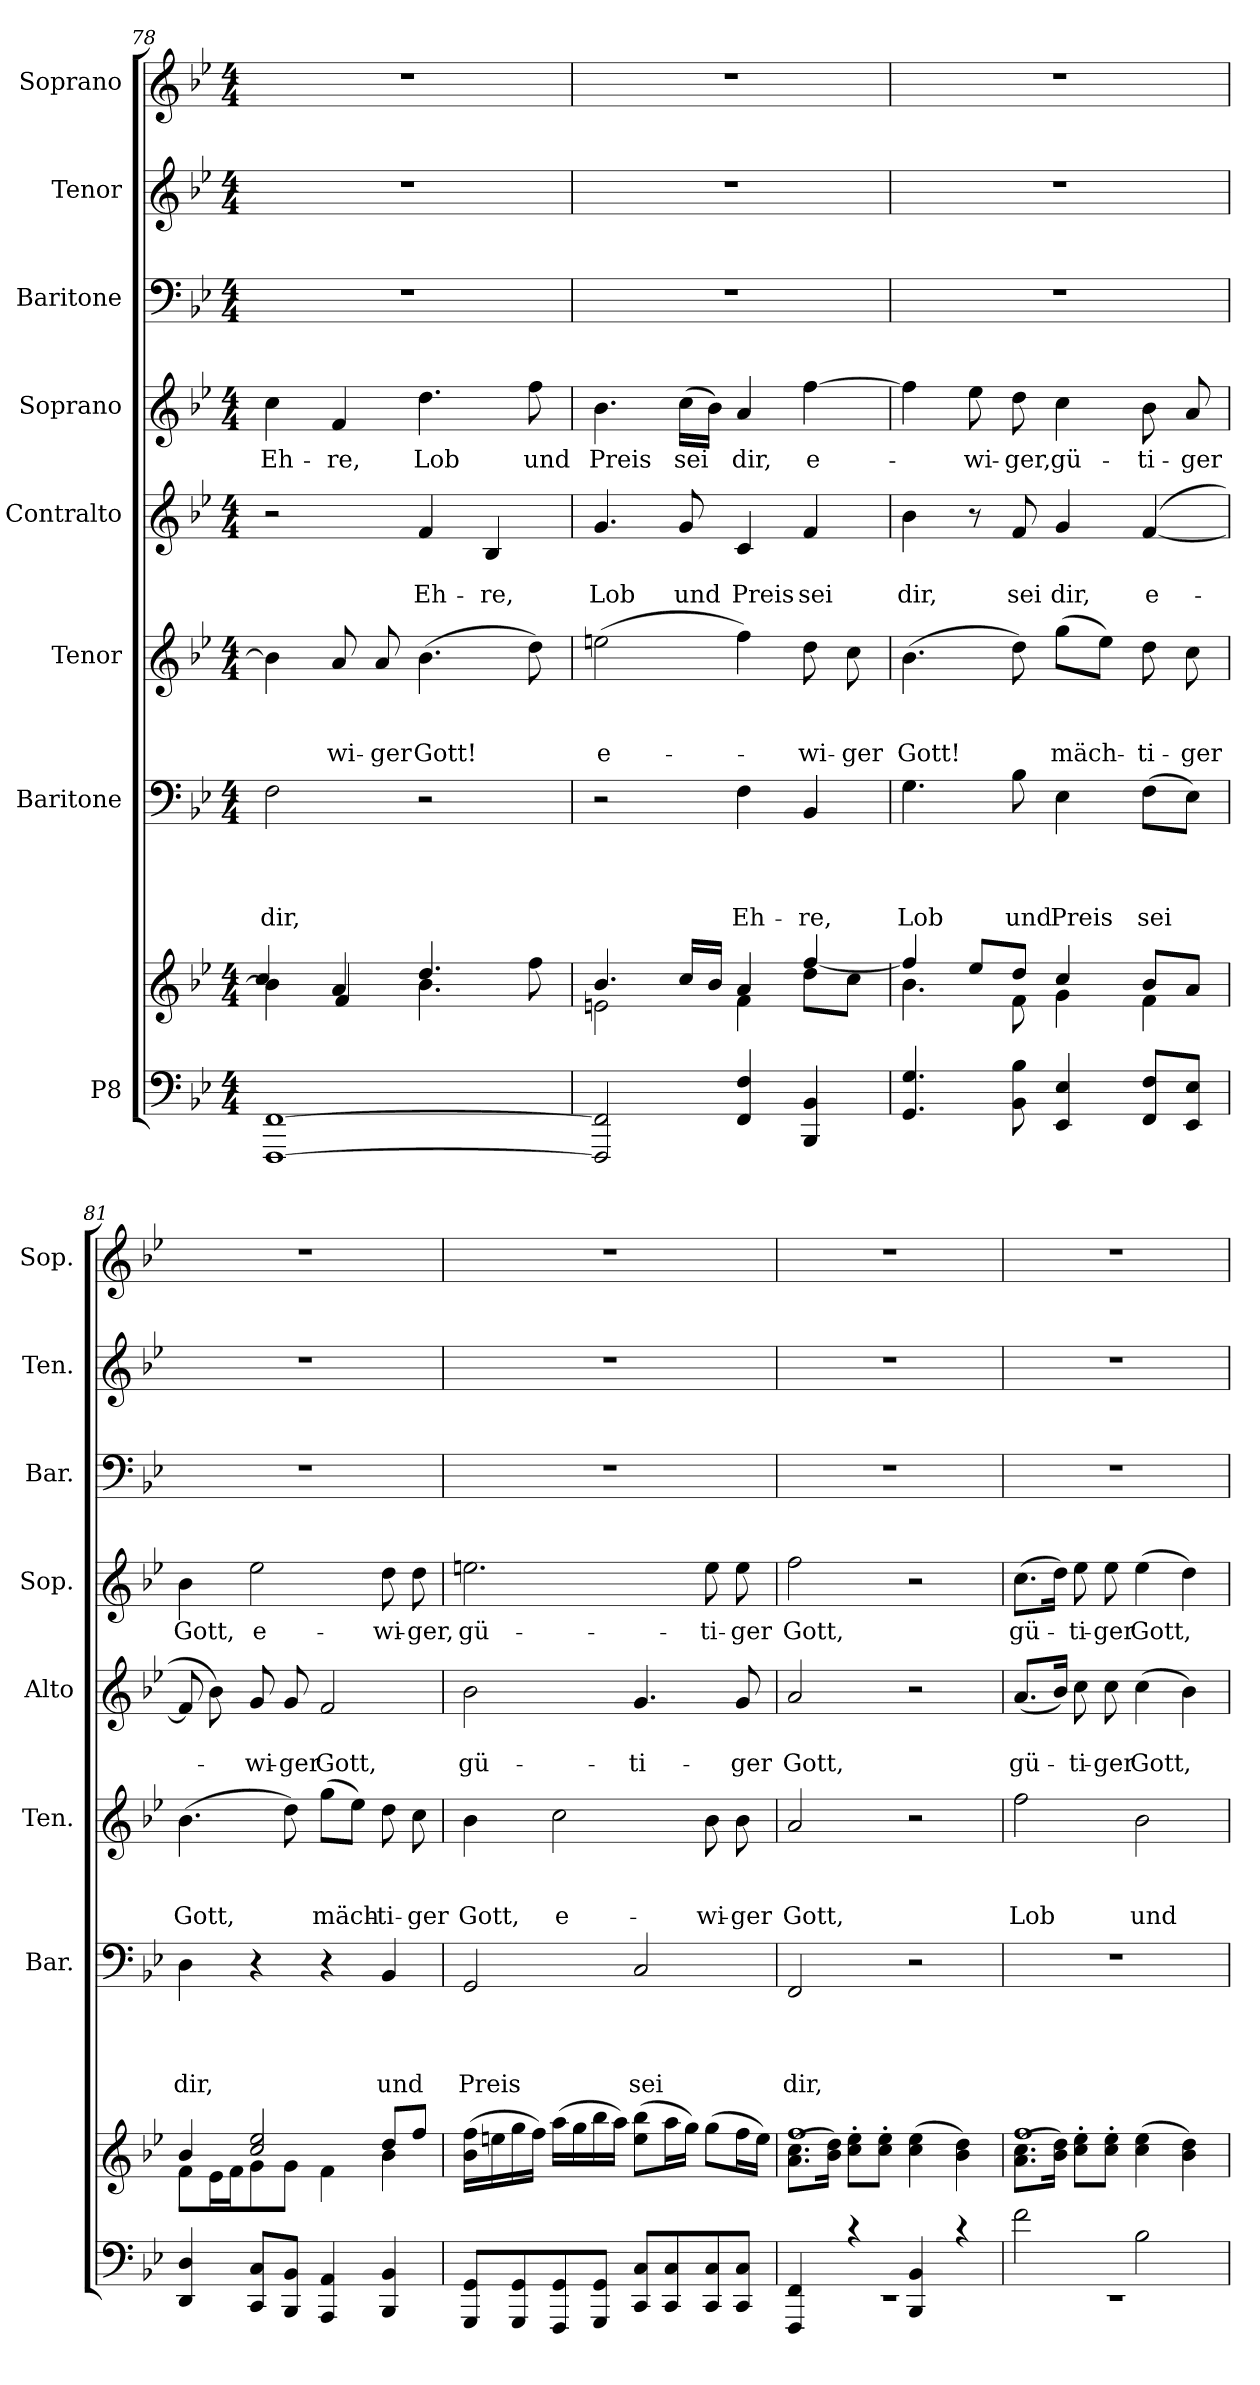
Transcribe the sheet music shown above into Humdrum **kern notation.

**kern	**kern	**kern	**text	**text	**text	**text	**kern	**text	**text	**text	**kern	**text	**text	**kern	**text	**kern	**kern	**kern
*part8	*part8	*part7	*part7	*part7	*part7	*part7	*part6	*part6	*part6	*part6	*part5	*part5	*part5	*part4	*part4	*part3	*part2	*part1
*staff9	*staff8	*staff7	*staff7	*staff7	*staff7	*staff7	*staff6	*staff6	*staff6	*staff6	*staff5	*staff5	*staff5	*staff4	*staff4	*staff3	*staff2	*staff1
*I"P8	*	*I"Baritone	*	*	*	*	*I"Tenor	*	*	*	*I"Contralto	*	*	*I"Soprano	*	*I"Baritone	*I"Tenor	*I"Soprano
*	*	*I'Bar.	*	*	*	*	*I'Ten.	*	*	*	*I'Alto	*	*	*I'Sop.	*	*I'Bar.	*I'Ten.	*I'Sop.
*clefF4	*clefG2	*clefF4	*	*	*	*	*clefG2	*	*	*	*clefG2	*	*	*clefG2	*	*clefF4	*clefG2	*clefG2
*	*	*	*	*	*	*	*ITrd7c12	*	*	*	*	*	*	*	*	*	*ITrd7c12	*
*k[b-e-]	*k[b-e-]	*k[b-e-]	*	*	*	*	*k[b-e-]	*	*	*	*k[b-e-]	*	*	*k[b-e-]	*	*k[b-e-]	*k[b-e-]	*k[b-e-]
*B-:	*B-:	*B-:	*	*	*	*	*B-:	*	*	*	*B-:	*	*	*B-:	*	*B-:	*B-:	*B-:
*M4/4	*M4/4	*M4/4	*	*	*	*	*M4/4	*	*	*	*M4/4	*	*	*M4/4	*	*M4/4	*M4/4	*M4/4
=78	=78	=78	=78	=78	=78	=78	=78	=78	=78	=78	=78	=78	=78	=78	=78	=78	=78	=78
*^	*^	*	*	*	*	*	*	*	*	*	*	*	*	*	*	*	*	*
*	*	*	*^	*	*	*	*	*	*	*	*	*	*	*	*	*	*	*	*	*
!	!	!	!	!	!	!	!	!	!LO:LY:b	!	!	!	!	!	!	!	!	!LO:LY:b	!	!	!
[<1FFF [>1FF	1ryy	1ryy	4b-\]	4cc/	2F\	.	.	.	dir,	4B-\]	.	.	.	2r	.	.	4cc\	Eh-	1r	1r	1r
!	!	!	!	!	!	!	!	!	!	!	!	!	!LO:LY:b	!	!	!	!	!LO:LY:b	!	!	!
.	.	.	4a/	4f/	.	.	.	.	.	8A/	.	.	-wi-	.	.	.	4f/	-re,	.	.	.
!	!	!	!	!	!	!	!	!	!	!	!	!	!LO:LY:b	!	!	!	!	!	!	!	!
.	.	.	.	.	.	.	.	.	.	8A/	.	.	-ger	.	.	.	.	.	.	.	.
!	!	!	!	!	!	!	!	!	!	!	!	!	!LO:LY:b	!	!	!LO:LY:b	!	!LO:LY:b	!	!	!
.	.	.	4.b-\	4.dd/	2r	.	.	.	.	(>4.B-\	.	.	Gott!	4f/	.	Eh-	4.dd\	Lob	.	.	.
!	!	!	!	!	!	!	!	!	!	!	!	!	!	!	!	!LO:LY:b	!	!	!	!	!
.	.	.	.	.	.	.	.	.	.	.	.	.	.	4B-/	.	-re,	.	.	.	.	.
!	!	!	!	!	!	!	!	!	!	!	!	!	!	!	!	!	!	!LO:LY:b	!	!	!
.	.	.	8ff\	8ryy	.	.	.	.	.	8d\)	.	.	.	.	.	.	8ff\	und	.	.	.
=79	=79	=79	=79	=79	=79	=79	=79	=79	=79	=79	=79	=79	=79	=79	=79	=79	=79	=79	=79	=79	=79
!	!	!	!	!	!	!	!	!	!	!	!	!	!LO:LY:b	!	!	!LO:LY:b	!	!LO:LY:b	!	!	!
2FFF/] 2FF/]	1ryy	1ryy	2en\	4.b-/	2r	.	.	.	.	(>2en\	.	.	e-	4.g/	.	Lob	4.b-\	Preis	1r	1r	1r
!	!	!	!	!	!	!	!	!	!	!	!	!	!	!	!	!LO:LY:b	!	!LO:LY:b	!	!	!
.	.	.	.	16cc/LL	.	.	.	.	.	.	.	.	.	8g/	.	und	(>16cc\LL	sei	.	.	.
.	.	.	.	16b-/JJ	.	.	.	.	.	.	.	.	.	.	.	.	16b-\JJ)	.	.	.	.
!	!	!	!	!	!	!	!	!	!LO:LY:b	!	!	!	!	!	!	!LO:LY:b	!	!LO:LY:b	!	!	!
4FF/ 4F/	.	.	4f\	4a/	4F\	.	.	.	Eh-	4f\)	.	.	.	4c/	.	Preis	4a/	dir,	.	.	.
!	!	!	!	!	!	!	!	!	!LO:LY:b	!	!	!	!LO:LY:b	!	!	!LO:LY:b	!	!LO:LY:b	!	!	!
4BBB-/ 4BB-/	.	.	[>4ff/	8dd\L	4BB-/	.	.	.	-re,	8d\	.	.	-wi-	4f/	.	sei	[>4ff\	e-	.	.	.
!	!	!	!	!	!	!	!	!	!	!	!	!	!LO:LY:b	!	!	!	!	!	!	!	!
.	.	.	.	8cc\J	.	.	.	.	.	8c\	.	.	-ger	.	.	.	.	.	.	.	.
!!LO:PB:g=z
=80	=80	=80	=80	=80	=80	=80	=80	=80	=80	=80	=80	=80	=80	=80	=80	=80	=80	=80	=80	=80	=80
!	!	!	!	!	!	!	!	!	!LO:LY:b	!	!	!	!LO:LY:b	!	!	!LO:LY:b	!	!	!	!	!
4.GG/ 4.G/	1ryy	1ryy	4ff/]	4.b-\	4.G\	.	.	.	Lob	(>4.B-\	.	.	Gott!	4b-\	.	dir,	4ff\]	.	1r	1r	1r
!	!	!	!	!	!	!	!	!	!	!	!	!	!	!	!	!	!	!LO:LY:b	!	!	!
.	.	.	8ee-/L	.	.	.	.	.	.	.	.	.	.	8r	.	.	8ee-\	-wi-	.	.	.
!	!	!	!	!	!	!	!	!	!LO:LY:b	!	!	!	!	!	!	!LO:LY:b	!	!LO:LY:b	!	!	!
8BB-\ 8B-\	.	.	8dd/J	8f\	8B-\	.	.	.	und	8d\)	.	.	.	8f/	.	sei	8dd\	-ger,	.	.	.
!	!	!	!	!	!	!	!	!	!LO:LY:b	!	!	!	!LO:LY:b	!	!	!LO:LY:b	!	!LO:LY:b	!	!	!
4EE-/ 4E-/	.	.	4cc/	4g\	4E-\	.	.	.	Preis	(>8g\L	.	.	mäch-	4g/	.	dir,	4cc\	gü-	.	.	.
.	.	.	.	.	.	.	.	.	.	8e-\J)	.	.	.	.	.	.	.	.	.	.	.
!	!	!	!	!	!	!	!	!	!LO:LY:b	!	!	!	!LO:LY:b	!	!	!LO:LY:b	!	!LO:LY:b	!	!	!
8FF/ 8F/L	.	.	8b-/L	4f\	(>8F\L	.	.	.	sei	8d\	.	.	-ti-	(<[<4f/	.	e-	8b-\	-ti-	.	.	.
!	!	!	!	!	!	!	!	!	!	!	!	!	!LO:LY:b	!	!	!	!	!LO:LY:b	!	!	!
8EE-/ 8E-/J	.	.	8a/J	.	8E-\J)	.	.	.	.	8c\	.	.	-ger	.	.	.	8a/	-ger	.	.	.
=81	=81	=81	=81	=81	=81	=81	=81	=81	=81	=81	=81	=81	=81	=81	=81	=81	=81	=81	=81	=81	=81
!	!	!	!	!	!	!	!	!	!LO:LY:b	!	!	!	!LO:LY:b	!	!	!	!	!LO:LY:b	!	!	!
4DD/ 4D/	1ryy	1ryy	4b-/	8f\L	4D\	.	.	.	dir,	(>4.B-\	.	.	Gott,	8f/]	.	.	4b-\	Gott,	1r	1r	1r
.	.	.	.	16e-\L	.	.	.	.	.	.	.	.	.	8b-\)	.	.	.	.	.	.	.
.	.	.	.	16f\J	.	.	.	.	.	.	.	.	.	.	.	.	.	.	.	.	.
!	!	!	!	!	!	!	!	!	!	!	!	!	!	!	!	!LO:LY:b	!	!LO:LY:b	!	!	!
8CC/ 8C/L	.	.	2cc/ 2ee-/	8g\	4r	.	.	.	.	.	.	.	.	8g/	.	-wi-	2ee-\	e-	.	.	.
!	!	!	!	!	!	!	!	!	!	!	!	!	!	!	!	!LO:LY:b	!	!	!	!	!
8BBB-/ 8BB-/J	.	.	.	8g\J	.	.	.	.	.	8d\)	.	.	.	8g/	.	-ger	.	.	.	.	.
!	!	!	!	!	!	!	!	!	!	!	!	!	!LO:LY:b	!	!	!LO:LY:b	!	!	!	!	!
4AAA/ 4AA/	.	.	.	4f\	4r	.	.	.	.	(>8g\L	.	.	mäch-	2f/	.	Gott,	.	.	.	.	.
.	.	.	.	.	.	.	.	.	.	8e-\J)	.	.	.	.	.	.	.	.	.	.	.
!	!	!	!	!	!	!	!	!	!LO:LY:b	!	!	!	!LO:LY:b	!	!	!	!	!LO:LY:b	!	!	!
4BBB-/ 4BB-/	.	.	4b-\	8dd/L	4BB-/	.	.	.	und	8d\	.	.	-ti-	.	.	.	8dd\	-wi-	.	.	.
!	!	!	!	!	!	!	!	!	!	!	!	!	!LO:LY:b	!	!	!	!	!LO:LY:b	!	!	!
.	.	.	.	8ff/J	.	.	.	.	.	8c\	.	.	-ger	.	.	.	8dd\	-ger,	.	.	.
=82	=82	=82	=82	=82	=82	=82	=82	=82	=82	=82	=82	=82	=82	=82	=82	=82	=82	=82	=82	=82	=82
!	!	!	!	!	!	!	!	!	!LO:LY:b	!	!	!	!LO:LY:b	!	!	!LO:LY:b	!	!LO:LY:b	!	!	!
8GGG/ 8GG/L	1ryy	1ryy	1ryy	(>16b-\ 16ff\LL	2GG/	.	.	.	Preis	4B-\	.	.	Gott,	2b-\	.	gü-	2.een\	gü-	1r	1r	1r
.	.	.	.	16een\	.	.	.	.	.	.	.	.	.	.	.	.	.	.	.	.	.
8GGG/ 8GG/	.	.	.	16gg\	.	.	.	.	.	.	.	.	.	.	.	.	.	.	.	.	.
.	.	.	.	16ff\JJ)	.	.	.	.	.	.	.	.	.	.	.	.	.	.	.	.	.
!	!	!	!	!	!	!	!	!	!	!	!	!	!LO:LY:b	!	!	!	!	!	!	!	!
8FFF/ 8GG/	.	.	.	(>16aa\LL	.	.	.	.	.	2c\	.	.	e-	.	.	.	.	.	.	.	.
.	.	.	.	16gg\	.	.	.	.	.	.	.	.	.	.	.	.	.	.	.	.	.
8GGG/ 8GG/J	.	.	.	16bb-\	.	.	.	.	.	.	.	.	.	.	.	.	.	.	.	.	.
.	.	.	.	16aa\JJ)	.	.	.	.	.	.	.	.	.	.	.	.	.	.	.	.	.
!	!	!	!	!	!	!	!	!	!LO:LY:b	!	!	!	!	!	!	!LO:LY:b	!	!	!	!	!
8CC/ 8C/L	.	.	.	(>8ee\ 8bb-\L	2C/	.	.	.	sei	.	.	.	.	4.g/	.	-ti-	.	.	.	.	.
8CC/ 8C/	.	.	.	16aa\L	.	.	.	.	.	.	.	.	.	.	.	.	.	.	.	.	.
.	.	.	.	16gg\JJ)	.	.	.	.	.	.	.	.	.	.	.	.	.	.	.	.	.
!	!	!	!	!	!	!	!	!	!	!	!	!	!LO:LY:b	!	!	!	!	!LO:LY:b	!	!	!
8CC/ 8C/	.	.	.	(>8gg\L	.	.	.	.	.	8B-\	.	.	-wi-	.	.	.	8ee\	-ti-	.	.	.
!	!	!	!	!	!	!	!	!	!	!	!	!	!LO:LY:b	!	!	!LO:LY:b	!	!LO:LY:b	!	!	!
8CC/ 8C/J	.	.	.	16ff\L	.	.	.	.	.	8B-\	.	.	-ger	8g/	.	-ger	8ee\	-ger	.	.	.
.	.	.	.	16ee\JJ)	.	.	.	.	.	.	.	.	.	.	.	.	.	.	.	.	.
!!LO:PB:g=z
=83	=83	=83	=83	=83	=83	=83	=83	=83	=83	=83	=83	=83	=83	=83	=83	=83	=83	=83	=83	=83	=83
!	!	!	!	!	!	!	!	!	!LO:LY:b	!	!	!	!LO:LY:b	!	!	!LO:LY:b	!	!LO:LY:b	!	!	!
4FFF/ 4FF/	1rEE	1ryy	1ff	(>8.a\ 8.cc\L	2FF/	.	.	.	dir,	2A/	.	.	Gott,	2a/	.	Gott,	2ff\	Gott,	1r	1r	1r
.	.	.	.	16b-\ 16dd\Jk)	.	.	.	.	.	.	.	.	.	.	.	.	.	.	.	.	.
4rc	.	.	.	8cc\'> 8ee-\'>L	.	.	.	.	.	.	.	.	.	.	.	.	.	.	.	.	.
.	.	.	.	8cc\'> 8ee-\'>J	.	.	.	.	.	.	.	.	.	.	.	.	.	.	.	.	.
4BBB-/ 4BB-/	.	.	.	(>4cc\ 4ee-\	2r	.	.	.	.	2r	.	.	.	2r	.	.	2r	.	.	.	.
4rc	.	.	.	4b-\ 4dd\)	.	.	.	.	.	.	.	.	.	.	.	.	.	.	.	.	.
=84	=84	=84	=84	=84	=84	=84	=84	=84	=84	=84	=84	=84	=84	=84	=84	=84	=84	=84	=84	=84	=84
!	!	!	!	!	!	!	!	!	!	!	!	!	!LO:LY:b	!	!	!LO:LY:b	!	!LO:LY:b	!	!	!
2f\	1rEE	1ryy	1ff	(>8.a\ 8.cc\L	1r	.	.	.	.	2f\	.	.	Lob	(<8.a/L	.	gü-	(>8.cc\L	gü-	1r	1r	1r
.	.	.	.	16b-\ 16dd\Jk)	.	.	.	.	.	.	.	.	.	16b-/Jk)	.	.	16dd\Jk)	.	.	.	.
!	!	!	!	!	!	!	!	!	!	!	!	!	!	!	!	!LO:LY:b	!	!LO:LY:b	!	!	!
.	.	.	.	8cc\'> 8ee-\'>L	.	.	.	.	.	.	.	.	.	8cc\	.	-ti-	8ee-\	-ti-	.	.	.
!	!	!	!	!	!	!	!	!	!	!	!	!	!	!	!	!LO:LY:b	!	!LO:LY:b	!	!	!
.	.	.	.	8cc\'> 8ee-\'>J	.	.	.	.	.	.	.	.	.	8cc\	.	-ger	8ee-\	-ger	.	.	.
!	!	!	!	!	!	!	!	!	!	!	!	!	!LO:LY:b	!	!	!LO:LY:b	!	!LO:LY:b	!	!	!
2B-\	.	.	.	(>4cc\ 4ee-\	.	.	.	.	.	2B-\	.	.	und	(>4cc\	.	Gott,	(>4ee-\	Gott,	.	.	.
.	.	.	.	4b-\ 4dd\)	.	.	.	.	.	.	.	.	.	4b-\)	.	.	4dd\)	.	.	.	.
*v	*v	*	*	*	*	*	*	*	*	*	*	*	*	*	*	*	*	*	*	*	*
*	*v	*v	*v	*	*	*	*	*	*	*	*	*	*	*	*	*	*	*	*	*
=	=	=	=	=	=	=	=	=	=	=	=	=	=	=	=	=	=	=
*-	*-	*-	*-	*-	*-	*-	*-	*-	*-	*-	*-	*-	*-	*-	*-	*-	*-	*-
